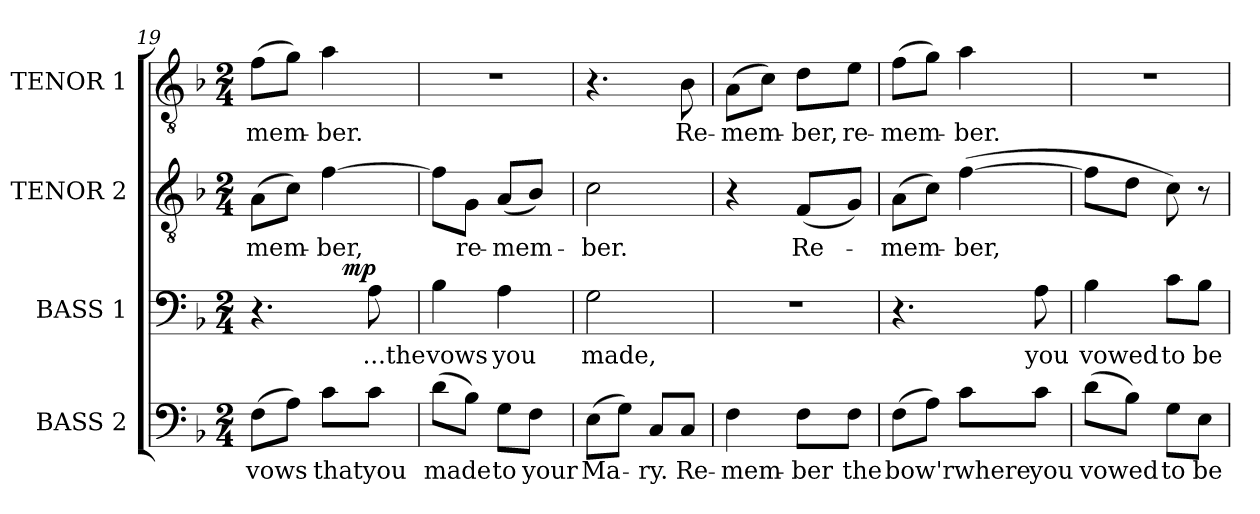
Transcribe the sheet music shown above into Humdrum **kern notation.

**kern	**text	**kern	**text	**dynam	**kern	**text	**kern	**text
*part4	*part4	*part3	*part3	*part3	*part2	*part2	*part1	*part1
*staff4	*staff4	*staff3	*staff3	*staff3	*staff2	*staff2	*staff1	*staff1
*I"BASS 2	*	*I"BASS 1	*	*	*I"TENOR 2	*	*I"TENOR 1	*
*I'B. 2	*	*I'B. 1	*	*	*I'T. 2	*	*I'T. 1	*
*clefF4	*	*clefF4	*	*	*clefGv2	*	*clefGv2	*
*	*	*	*	*	*ITrd7c12	*	*ITrd7c12	*
*k[b-]	*	*k[b-]	*	*	*k[b-]	*	*k[b-]	*
*F:	*	*F:	*	*	*F:	*	*F:	*
*M2/4	*	*M2/4	*	*	*M2/4	*	*M2/4	*
=19	=19	=19	=19	=19	=19	=19	=19	=19
!	!LO:LY:b:color=#000000	!	!	!	!	!	!	!
!	!	!	!	!	!	!LO:LY:b:color=#000000	!	!
!	!	!	!	!	!	!	!	!LO:LY:b:color=#000000
*	*	*^	*	*	*	*	*	*
(8Fi\L	vows	4.r	4ryy	.	.	(8AAi\L	-mem-	(8Fi\L	-mem-
8Ai\J)	.	.	.	.	.	8Ci\J)	.	8Gi\J)	.
!	!LO:LY:b:color=#000000	!	!	!	!	!	!	!	!
!	!	!	!	!	!	!	!LO:LY:b:color=#000000	!	!
!	!	!	!	!	!	!	!	!	!LO:LY:b:color=#000000
8ci\L	that	.	32ryy	.	.	[4Fi\	-ber,	4Ai\	-ber.
.	.	.	128ryy	.	.	.	.	.	.
.	.	.	512.ryy	.	.	.	.	.	.
.	.	.	8ryy	.	mp	.	.	.	.
!	!LO:LY:b:color=#000000	!	!	!	!	!	!	!	!
!	!	!	!	!LO:LY:b:color=#000000	!	!	!	!	!
8ci\J	you	8Ai\	.	...the	.	.	.	.	.
.	.	.	16ryy	.	.	.	.	.	.
.	.	.	64ryy	.	.	.	.	.	.
.	.	.	256ryy	.	.	.	.	.	.
.	.	.	1024ryy	.	.	.	.	.	.
*	*	*v	*v	*	*	*	*	*	*
=20	=20	=20	=20	=20	=20	=20	=20	=20
*	*	*^	*	*	*	*	*	*
!	!LO:LY:b:color=#000000	!	!	!	!	!	!	!	!
*	*	*v	*v	*	*	*	*	*	*
*	*	*^	*	*	*	*	*	*
!	!	!	!	!LO:LY:b:color=#000000	!	!	!	!LO:N:vis=1	!
*	*	*v	*v	*	*	*	*	*	*
(8di\L	made	4B-i\	vows	.	8Fi\L]	.	2r	.
!	!	!	!	!	!	!LO:LY:b:color=#000000	!	!
8B-i\J)	.	.	.	.	8GGi\J	re-	.	.
!	!LO:LY:b:color=#000000	!	!	!	!	!	!	!
!	!	!	!LO:LY:b:color=#000000	!	!	!	!	!
!	!	!	!	!	!	!LO:LY:b:color=#000000	!	!
8Gi\L	to	4Ai\	you	.	(8AAi/L	-mem-	.	.
!	!LO:LY:b:color=#000000	!	!	!	!	!	!	!
8Fi\J	your	.	.	.	8BB-i/J)	.	.	.
=21	=21	=21	=21	=21	=21	=21	=21	=21
!	!LO:LY:b:color=#000000	!	!	!	!	!	!	!
!	!	!	!LO:LY:b:color=#000000	!	!	!	!	!
!	!	!	!	!	!	!LO:LY:b:color=#000000	!	!
(8Ei\L	Ma-	2Gi\	made,	.	2Ci\	-ber.	4.r	.
8Gi\J)	.	.	.	.	.	.	.	.
!	!LO:LY:b:color=#000000	!	!	!	!	!	!	!
8Ci/L	-ry.	.	.	.	.	.	.	.
!	!LO:LY:b:color=#000000	!	!	!	!	!	!	!
!	!	!	!	!	!	!	!	!LO:LY:b:color=#000000
8Ci/J	Re-	.	.	.	.	.	8BB-i\	Re-
=22	=22	=22	=22	=22	=22	=22	=22	=22
!	!LO:LY:b:color=#000000	!LO:N:vis=1	!	!	!	!	!	!
!	!	!	!	!	!	!	!	!LO:LY:b:color=#000000
4Fi\	-mem-	2r	.	.	4r	.	(8AAi\L	-mem-
.	.	.	.	.	.	.	8Ci\J)	.
!	!LO:LY:b:color=#000000	!	!	!	!	!	!	!
!	!	!	!	!	!	!LO:LY:b:color=#000000	!	!
!	!	!	!	!	!	!	!	!LO:LY:b:color=#000000
8Fi\L	-ber	.	.	.	(8FFi/L	Re-	8Di\L	-ber,
!	!LO:LY:b:color=#000000	!	!	!	!	!	!	!
!	!	!	!	!	!	!	!	!LO:LY:b:color=#000000
8Fi\J	the	.	.	.	8GGi/J)	.	8Ei\J	re-
!!LO:PB:g=z
=23	=23	=23	=23	=23	=23	=23	=23	=23
!	!LO:LY:b:color=#000000	!	!	!	!	!	!	!
!	!	!	!	!	!	!LO:LY:b:color=#000000	!	!
!	!	!	!	!	!	!	!	!LO:LY:b:color=#000000
(8Fi\L	bow'r	4.r	.	.	(8AAi\L	-mem-	(8Fi\L	-mem-
8Ai\J)	.	.	.	.	8Ci\J)	.	8Gi\J)	.
!	!LO:LY:b:color=#000000	!	!	!	!	!	!	!
!	!	!	!	!	!	!LO:LY:b:color=#000000	!	!
!	!	!	!	!	!	!	!	!LO:LY:b:color=#000000
8ci\L	where	.	.	.	([4Fi\	-ber,	4Ai\	-ber.
!	!LO:LY:b:color=#000000	!	!	!	!	!	!	!
!	!	!	!LO:LY:b:color=#000000	!	!	!	!	!
8ci\J	you	8Ai\	you	.	.	.	.	.
=24	=24	=24	=24	=24	=24	=24	=24	=24
!	!LO:LY:b:color=#000000	!	!	!	!	!	!	!
!	!	!	!LO:LY:b:color=#000000	!	!	!	!LO:N:vis=1	!
(8di\L	vowed	4B-i\	vowed	.	8Fi\L]	.	2r	.
8B-i\J)	.	.	.	.	8Di\J	.	.	.
!	!LO:LY:b:color=#000000	!	!	!	!	!	!	!
!	!	!	!LO:LY:b:color=#000000	!	!	!	!	!
8Gi\L	to	8ci\L	to	.	8Ci\)	.	.	.
!	!LO:LY:b:color=#000000	!	!	!	!	!	!	!
!	!	!	!LO:LY:b:color=#000000	!	!	!	!	!
8Ei\J	be	8B-i\J	be	.	8r	.	.	.
=	=	=	=	=	=	=	=	=
*-	*-	*-	*-	*-	*-	*-	*-	*-
